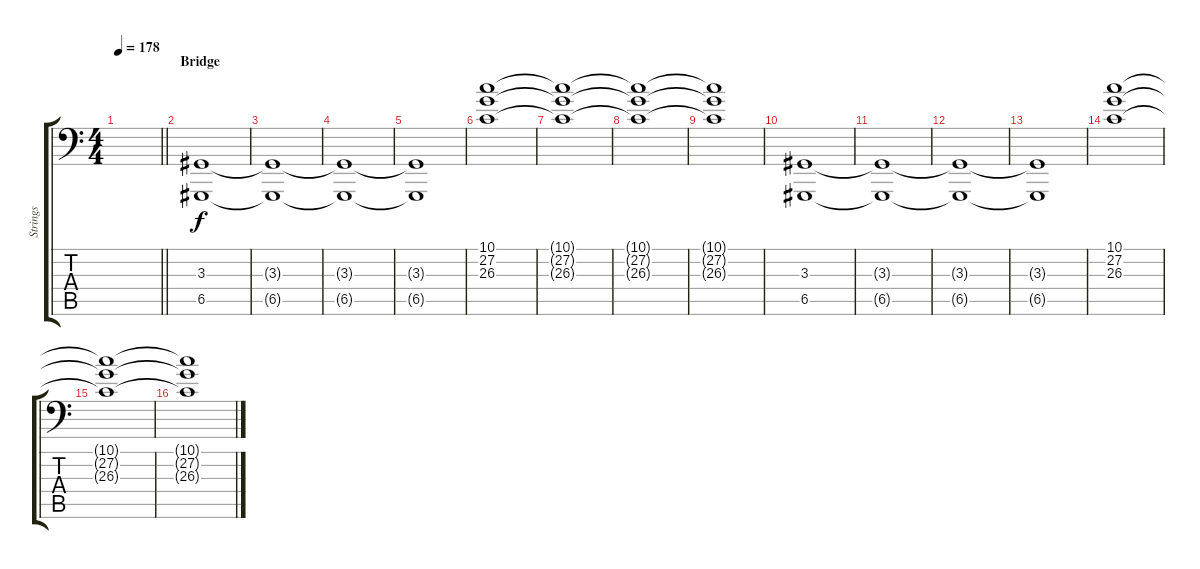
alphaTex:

\track ("Strings" "Strings") {instrument stringensemble1}
\staff {score tabs}
\tuning (D3 A2 F2 Bb1 D1 G0) {hide}
\ts (4 4)
\tempo 178
\clef f4
\barLineRight lightlight
\ks c
|
\section ("" "Bridge")
(3.3 6.5).1 |
(3.3{t} 6.5{t}).1 |
(3.3{t} 6.5{t}).1 |
(3.3{t} 6.5{t}).1 |
(10.1 27.2 26.3).1 |
(10.1{t} 27.2{t} 26.3{t}).1 |
(10.1{t} 27.2{t} 26.3{t}).1 |
(10.1{t} 27.2{t} 26.3{t}).1 |
(3.3 6.5).1 |
(3.3{t} 6.5{t}).1 |
(3.3{t} 6.5{t}).1 |
(3.3{t} 6.5{t}).1 |
(10.1 27.2 26.3).1 |
(10.1{t} 27.2{t} 26.3{t}).1 |
(10.1{t} 27.2{t} 26.3{t}).1
